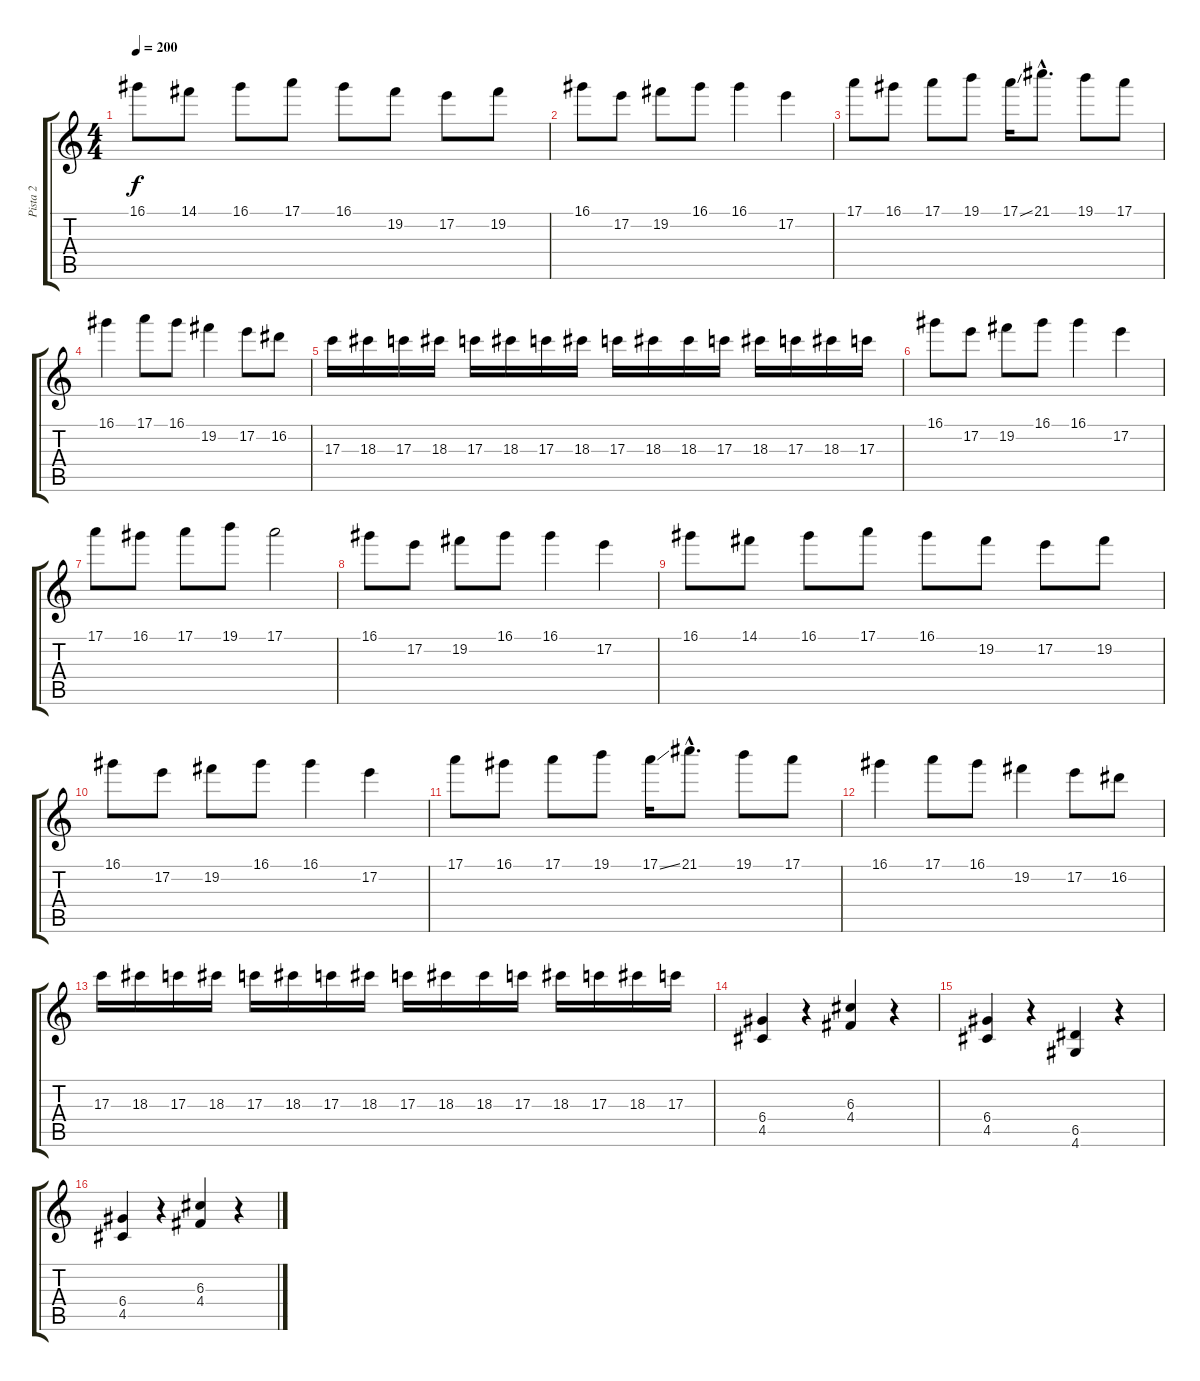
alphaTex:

\track ("Pista 2" "Pista 2") {instrument overdrivenguitar}
\staff {score tabs}
\tuning (E4 B3 G3 D3 A2 E2) {hide}
\ts (4 4)
\tempo 200
\clef g2
\ks c
16.1.8{dy f} 14.1.8 16.1.8 17.1.8 16.1.8 19.2.8 17.2.8 19.2.8 |
16.1.8 17.2.8 19.2.8 16.1.8 16.1.4 17.2.4 |
17.1.8 16.1.8 17.1.8 19.1.8 17.1{ss}.16 21.1{hac}.8{d} 19.1.8 17.1.8 |
16.1.4 17.1.8 16.1.8 19.2.4 17.2.8 16.2.8 |
17.3.16 18.3.16 17.3.16 18.3.16 17.3.16 18.3.16 17.3.16 18.3.16 17.3.16 18.3.16 18.3.16 17.3.16 18.3.16 17.3.16 18.3.16 17.3.16 |
16.1.8 17.2.8 19.2.8 16.1.8 16.1.4 17.2.4 |
17.1.8 16.1.8 17.1.8 19.1.8 17.1.2 |
16.1.8 17.2.8 19.2.8 16.1.8 16.1.4 17.2.4 |
16.1.8 14.1.8 16.1.8 17.1.8 16.1.8 19.2.8 17.2.8 19.2.8 |
16.1.8 17.2.8 19.2.8 16.1.8 16.1.4 17.2.4 |
17.1.8 16.1.8 17.1.8 19.1.8 17.1{ss}.16 21.1{hac}.8{d} 19.1.8 17.1.8 |
16.1.4 17.1.8 16.1.8 19.2.4 17.2.8 16.2.8 |
17.3.16 18.3.16 17.3.16 18.3.16 17.3.16 18.3.16 17.3.16 18.3.16 17.3.16 18.3.16 18.3.16 17.3.16 18.3.16 17.3.16 18.3.16 17.3.16 |
(6.4 4.5).4 r.4 (6.3 4.4).4 r.4 |
(6.4 4.5).4 r.4 (6.5 4.6).4 r.4 |
(6.4 4.5).4 r.4 (6.3 4.4).4 r.4
